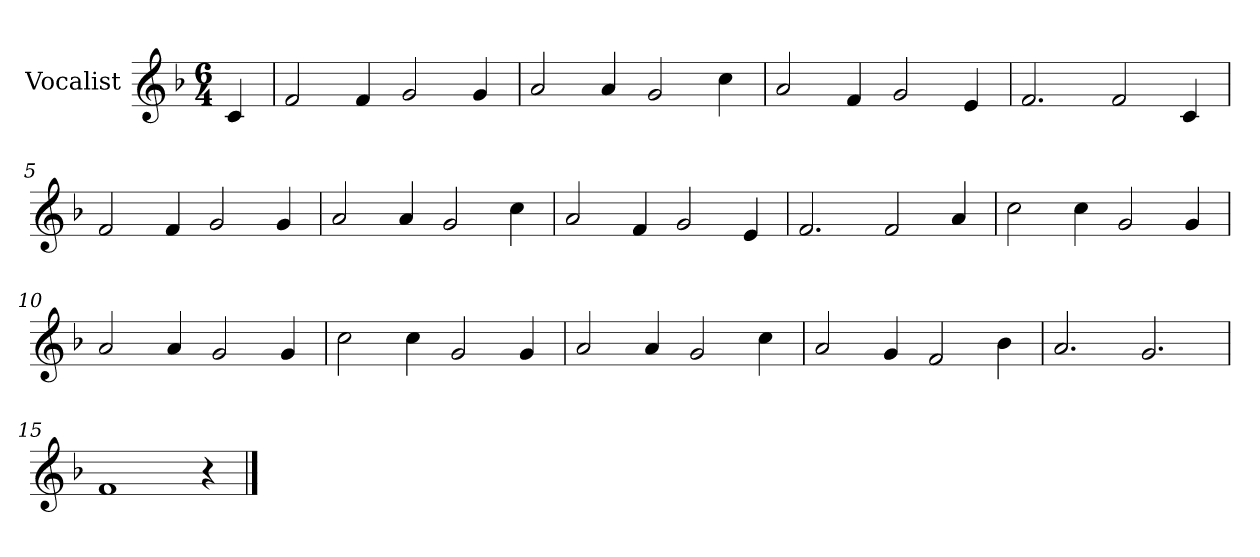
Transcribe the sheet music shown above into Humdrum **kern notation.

**kern
*part1
*staff1
*I"Vocalist
*k[b-]
*F:
*M6/4
=
4c
=1
2f
4f
2g
4g
=2
2a
4a
2g
4cc
=3
2a
4f
2g
4e
=4
2.f
2f
4c
=5
2f
4f
2g
4g
=6
2a
4a
2g
4cc
=7
2a
4f
2g
4e
=8
2.f
2f
4a
=9
2cc
4cc
2g
4g
=10
2a
4a
2g
4g
=11
2cc
4cc
2g
4g
=12
2a
4a
2g
4cc
=13
2a
4g
2f
4b-
=14
2.a
2.g
=15
1f
4r
==
*-
